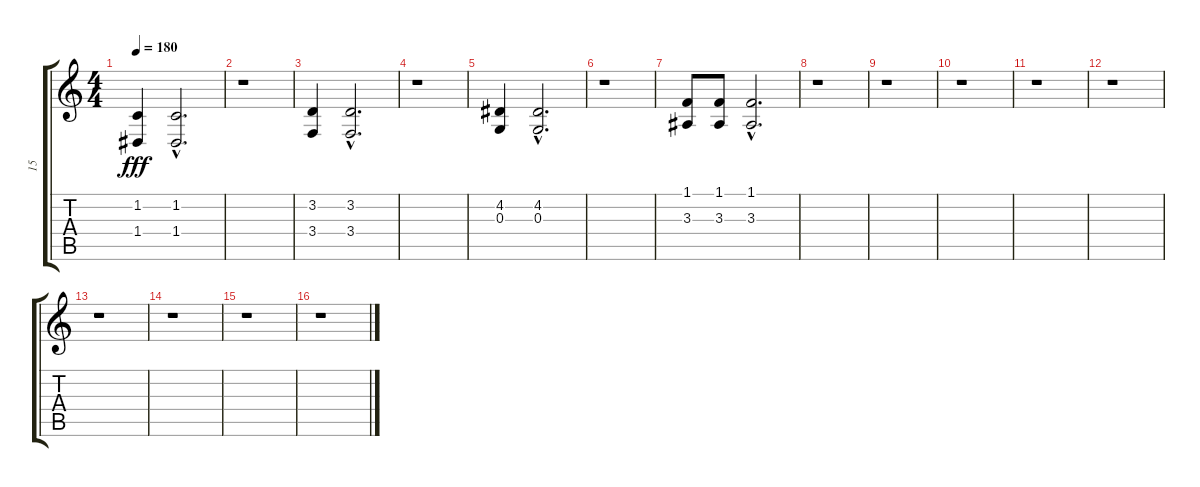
\track ("15" "15") {instrument pad3polysynth}
\staff {score tabs}
\tuning (E4 B3 G3 D3 A2 E2) {hide}
\ts (4 4)
\tempo 180
\clef g2
\ks c
(1.2 1.4).4{dy fff} (1.2{hac} 1.4{hac}).2{d} |
r.1 |
(3.2 3.4).4 (3.2{hac} 3.4{hac}).2{d} |
r.1 |
(4.2 0.3).4 (4.2{hac} 0.3{hac}).2{d} |
r.1 |
(1.1 3.3).8 (1.1 3.3).8 (1.1{hac} 3.3{hac}).2{d} |
r.1 |
r.1 |
r.1 |
r.1 |
r.1 |
r.1 |
r.1 |
r.1 |
r.1
